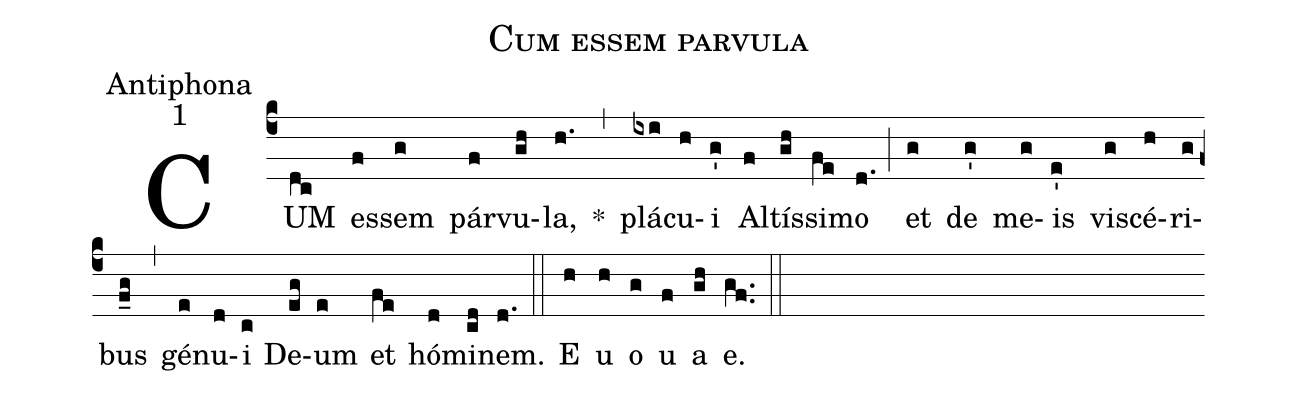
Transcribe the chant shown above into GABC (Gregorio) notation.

name:Cum essem parvula;
office-part:Antiphona;
mode:1;
%%
(c4) CUM(dc) es(f)sem(g) pár(f)vu(gh)la,(h.) *(,) plá(ixi)cu(h)i(g') Al(f)tís(gh)si(fe)mo(d.) (;) et(g) de(g') me(g)is(e') vi(g)scé(h)ri(g)bus(f_g) (,) gé(e)nu(d)i(c) De(eg)um(e) et(fe) hó(d)mi(cd)nem.(d.) (::) <eu>E(h) u(h) o(g) u(f) a(gh) e.</eu>(gf..) (::)
